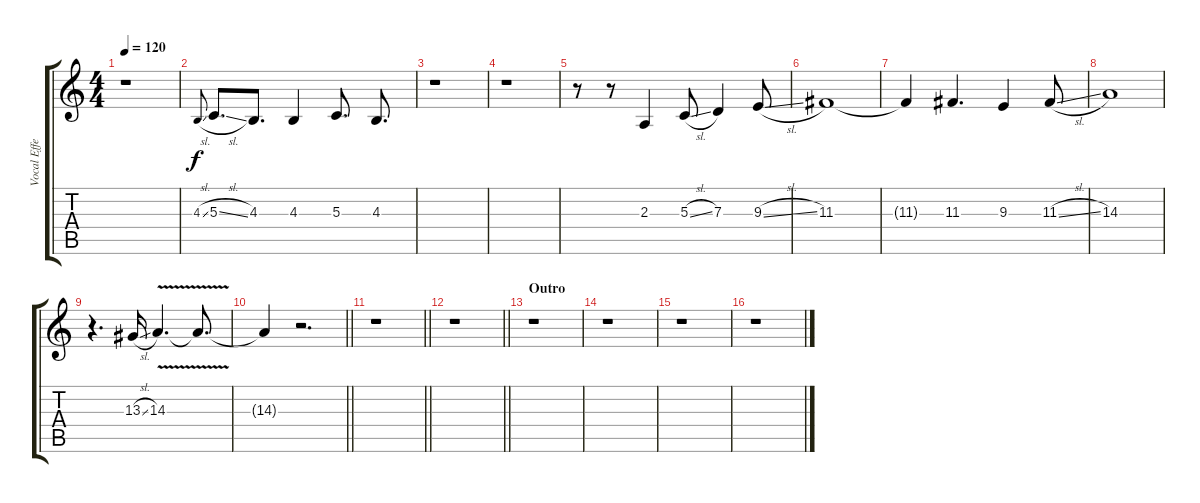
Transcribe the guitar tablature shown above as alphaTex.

\track ("Vocal Effect" "Vocal Effe") {instrument stringensemble1}
\staff {score tabs}
\tuning (E4 B3 G3 D3 A2 E2) {hide}
\ts (4 4)
\tempo 120
\clef g2
\ks c
r.1{dy f} |
4.3{sl}.8{gr onbeat} 5.3{sl}.8{d} 4.3.8{d} 4.3.4 5.3.8{d} 4.3.8{d} |
r.1 |
r.1 |
r.8 r.8 2.3.4 5.3{sl}.8 7.3.4 9.3{sl}.8 |
11.3.1 |
11.3{t}.4 11.3.4{d} 9.3.4 11.3{sl}.8 |
14.3.1 |
r.4{d} 13.3{sl}.16 14.3{v}.4{d} 14.3{t}.8{d} |
\barLineRight lightlight
14.3{t}.4 r.2{d} |
\barLineRight lightlight
r.1 |
\barLineRight lightlight
r.1 |
\section ("" "Outro")
r.1 |
r.1 |
r.1 |
r.1
